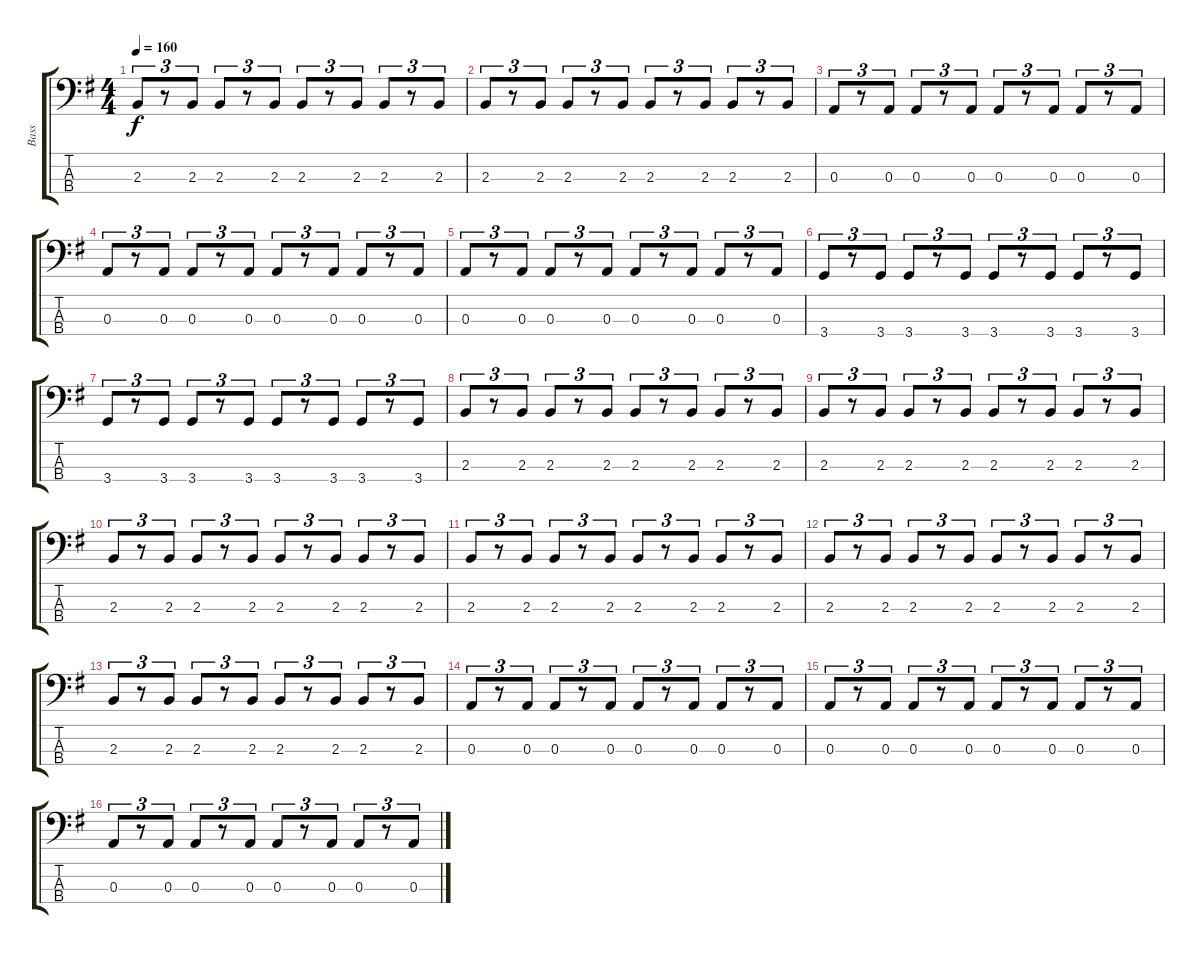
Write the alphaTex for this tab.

\track ("Bass" "Bass") {instrument electricbasspick}
\staff {score tabs}
\tuning (G2 D2 A1 E1) {hide}
\ts (4 4)
\tempo 160
\clef f4
\ks g
2.3.8{tu (3 2) dy f} r.8{tu (3 2)} 2.3.8{tu (3 2)} 2.3.8{tu (3 2)} r.8{tu (3 2)} 2.3.8{tu (3 2)} 2.3.8{tu (3 2)} r.8{tu (3 2)} 2.3.8{tu (3 2)} 2.3.8{tu (3 2)} r.8{tu (3 2)} 2.3.8{tu (3 2)} |
2.3.8{tu (3 2)} r.8{tu (3 2)} 2.3.8{tu (3 2)} 2.3.8{tu (3 2)} r.8{tu (3 2)} 2.3.8{tu (3 2)} 2.3.8{tu (3 2)} r.8{tu (3 2)} 2.3.8{tu (3 2)} 2.3.8{tu (3 2)} r.8{tu (3 2)} 2.3.8{tu (3 2)} |
0.3.8{tu (3 2)} r.8{tu (3 2)} 0.3.8{tu (3 2)} 0.3.8{tu (3 2)} r.8{tu (3 2)} 0.3.8{tu (3 2)} 0.3.8{tu (3 2)} r.8{tu (3 2)} 0.3.8{tu (3 2)} 0.3.8{tu (3 2)} r.8{tu (3 2)} 0.3.8{tu (3 2)} |
0.3.8{tu (3 2)} r.8{tu (3 2)} 0.3.8{tu (3 2)} 0.3.8{tu (3 2)} r.8{tu (3 2)} 0.3.8{tu (3 2)} 0.3.8{tu (3 2)} r.8{tu (3 2)} 0.3.8{tu (3 2)} 0.3.8{tu (3 2)} r.8{tu (3 2)} 0.3.8{tu (3 2)} |
0.3.8{tu (3 2)} r.8{tu (3 2)} 0.3.8{tu (3 2)} 0.3.8{tu (3 2)} r.8{tu (3 2)} 0.3.8{tu (3 2)} 0.3.8{tu (3 2)} r.8{tu (3 2)} 0.3.8{tu (3 2)} 0.3.8{tu (3 2)} r.8{tu (3 2)} 0.3.8{tu (3 2)} |
3.4.8{tu (3 2)} r.8{tu (3 2)} 3.4.8{tu (3 2)} 3.4.8{tu (3 2)} r.8{tu (3 2)} 3.4.8{tu (3 2)} 3.4.8{tu (3 2)} r.8{tu (3 2)} 3.4.8{tu (3 2)} 3.4.8{tu (3 2)} r.8{tu (3 2)} 3.4.8{tu (3 2)} |
3.4.8{tu (3 2)} r.8{tu (3 2)} 3.4.8{tu (3 2)} 3.4.8{tu (3 2)} r.8{tu (3 2)} 3.4.8{tu (3 2)} 3.4.8{tu (3 2)} r.8{tu (3 2)} 3.4.8{tu (3 2)} 3.4.8{tu (3 2)} r.8{tu (3 2)} 3.4.8{tu (3 2)} |
2.3.8{tu (3 2)} r.8{tu (3 2)} 2.3.8{tu (3 2)} 2.3.8{tu (3 2)} r.8{tu (3 2)} 2.3.8{tu (3 2)} 2.3.8{tu (3 2)} r.8{tu (3 2)} 2.3.8{tu (3 2)} 2.3.8{tu (3 2)} r.8{tu (3 2)} 2.3.8{tu (3 2)} |
2.3.8{tu (3 2)} r.8{tu (3 2)} 2.3.8{tu (3 2)} 2.3.8{tu (3 2)} r.8{tu (3 2)} 2.3.8{tu (3 2)} 2.3.8{tu (3 2)} r.8{tu (3 2)} 2.3.8{tu (3 2)} 2.3.8{tu (3 2)} r.8{tu (3 2)} 2.3.8{tu (3 2)} |
2.3.8{tu (3 2)} r.8{tu (3 2)} 2.3.8{tu (3 2)} 2.3.8{tu (3 2)} r.8{tu (3 2)} 2.3.8{tu (3 2)} 2.3.8{tu (3 2)} r.8{tu (3 2)} 2.3.8{tu (3 2)} 2.3.8{tu (3 2)} r.8{tu (3 2)} 2.3.8{tu (3 2)} |
2.3.8{tu (3 2)} r.8{tu (3 2)} 2.3.8{tu (3 2)} 2.3.8{tu (3 2)} r.8{tu (3 2)} 2.3.8{tu (3 2)} 2.3.8{tu (3 2)} r.8{tu (3 2)} 2.3.8{tu (3 2)} 2.3.8{tu (3 2)} r.8{tu (3 2)} 2.3.8{tu (3 2)} |
2.3.8{tu (3 2)} r.8{tu (3 2)} 2.3.8{tu (3 2)} 2.3.8{tu (3 2)} r.8{tu (3 2)} 2.3.8{tu (3 2)} 2.3.8{tu (3 2)} r.8{tu (3 2)} 2.3.8{tu (3 2)} 2.3.8{tu (3 2)} r.8{tu (3 2)} 2.3.8{tu (3 2)} |
2.3.8{tu (3 2)} r.8{tu (3 2)} 2.3.8{tu (3 2)} 2.3.8{tu (3 2)} r.8{tu (3 2)} 2.3.8{tu (3 2)} 2.3.8{tu (3 2)} r.8{tu (3 2)} 2.3.8{tu (3 2)} 2.3.8{tu (3 2)} r.8{tu (3 2)} 2.3.8{tu (3 2)} |
0.3.8{tu (3 2)} r.8{tu (3 2)} 0.3.8{tu (3 2)} 0.3.8{tu (3 2)} r.8{tu (3 2)} 0.3.8{tu (3 2)} 0.3.8{tu (3 2)} r.8{tu (3 2)} 0.3.8{tu (3 2)} 0.3.8{tu (3 2)} r.8{tu (3 2)} 0.3.8{tu (3 2)} |
0.3.8{tu (3 2)} r.8{tu (3 2)} 0.3.8{tu (3 2)} 0.3.8{tu (3 2)} r.8{tu (3 2)} 0.3.8{tu (3 2)} 0.3.8{tu (3 2)} r.8{tu (3 2)} 0.3.8{tu (3 2)} 0.3.8{tu (3 2)} r.8{tu (3 2)} 0.3.8{tu (3 2)} |
0.3.8{tu (3 2)} r.8{tu (3 2)} 0.3.8{tu (3 2)} 0.3.8{tu (3 2)} r.8{tu (3 2)} 0.3.8{tu (3 2)} 0.3.8{tu (3 2)} r.8{tu (3 2)} 0.3.8{tu (3 2)} 0.3.8{tu (3 2)} r.8{tu (3 2)} 0.3.8{tu (3 2)}
